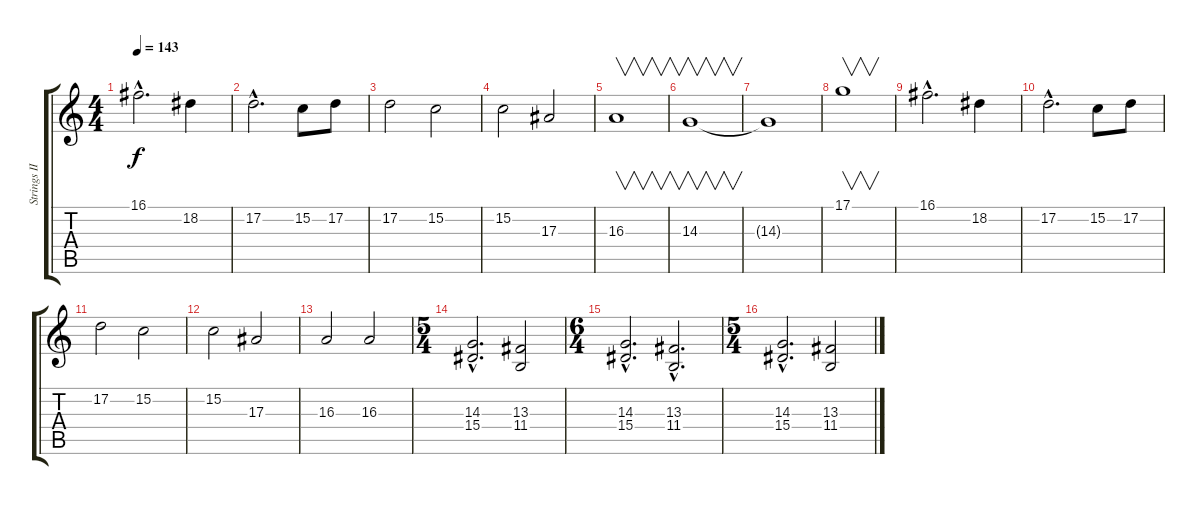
\track ("Strings II" "Strings II") {instrument stringensemble1}
\staff {score tabs}
\tuning (D4 A3 F3 C3 G2 D2) {hide}
\ts (4 4)
\tempo 143
\clef g2
\ks c
16.1{hac}.2{d dy f} 18.2.4 |
17.2{hac}.2{d} 15.2.8 17.2.8 |
17.2.2 15.2.2 |
15.2.2 17.3.2 |
16.3.1{v} |
14.3.1{v} |
14.3{t}.1 |
17.1.1{v} |
16.1{hac}.2{d} 18.2.4 |
17.2{hac}.2{d} 15.2.8 17.2.8 |
17.2.2 15.2.2 |
15.2.2 17.3.2 |
16.3.2 16.3.2 |
\ts (5 4)
(14.3{hac} 15.4{hac}).2{d} (13.3 11.4).2 |
\ts (6 4)
(14.3{hac} 15.4{hac}).2{d} (13.3{hac} 11.4{hac}).2{d} |
\ts (5 4)
(14.3{hac} 15.4{hac}).2{d} (13.3 11.4).2
